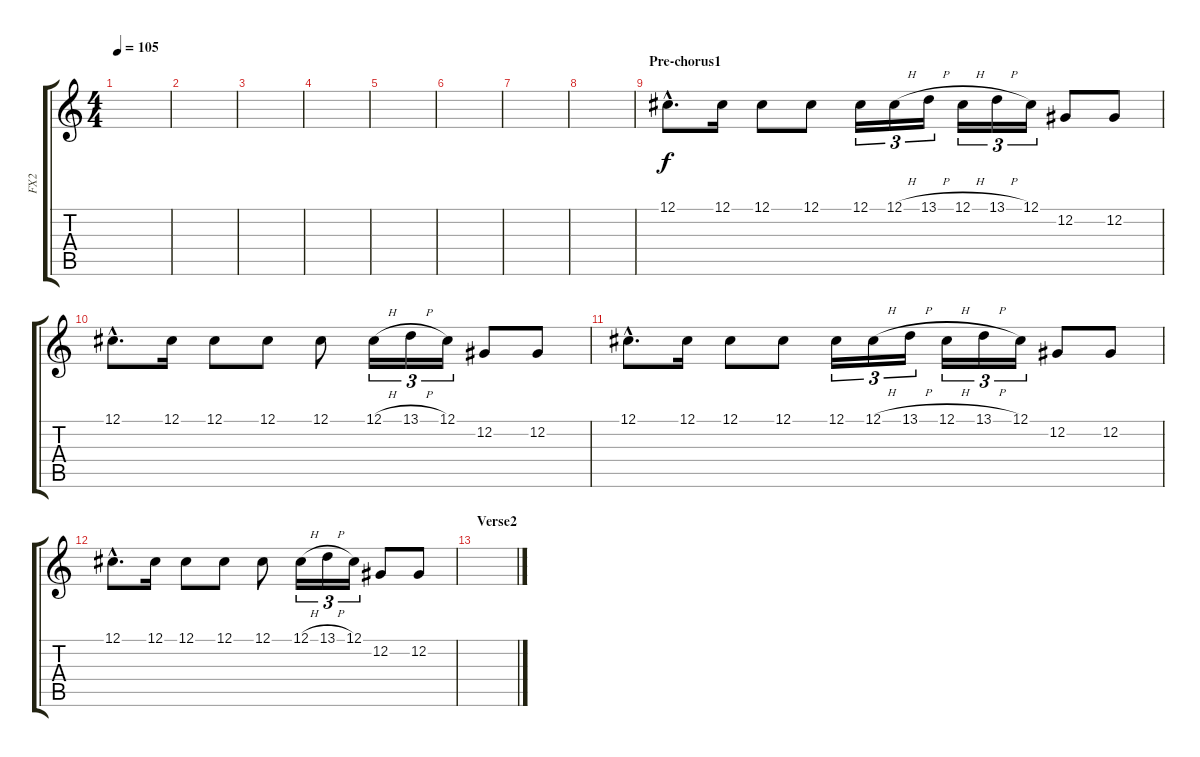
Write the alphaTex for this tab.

\track ("FX2" "FX2") {instrument lead8bassandlead}
\staff {score tabs}
\tuning (Db4 Ab3 E3 B2 Gb2 Db2) {hide}
\ts (4 4)
\tempo 105
\clef g2
\ks c
|
|
|
|
|
|
|
|
\section ("" "Pre-chorus1")
12.1{hac}.8{d} 12.1.16 12.1.8 12.1.8 12.1.16{tu (3 2)} 12.1{h}.16{tu (3 2)} 13.1{h}.16{tu (3 2)} 12.1{h}.16{tu (3 2)} 13.1{h}.16{tu (3 2)} 12.1.16{tu (3 2)} 12.2.8 12.2.8 |
12.1{hac}.8{d} 12.1.16 12.1.8 12.1.8 12.1.8 12.1{h}.16{tu (3 2)} 13.1{h}.16{tu (3 2)} 12.1.16{tu (3 2)} 12.2.8 12.2.8 |
12.1{hac}.8{d} 12.1.16 12.1.8 12.1.8 12.1.16{tu (3 2)} 12.1{h}.16{tu (3 2)} 13.1{h}.16{tu (3 2)} 12.1{h}.16{tu (3 2)} 13.1{h}.16{tu (3 2)} 12.1.16{tu (3 2)} 12.2.8 12.2.8 |
12.1{hac}.8{d} 12.1.16 12.1.8 12.1.8 12.1.8 12.1{h}.16{tu (3 2)} 13.1{h}.16{tu (3 2)} 12.1.16{tu (3 2)} 12.2.8 12.2.8 |
\section ("" "Verse2")
